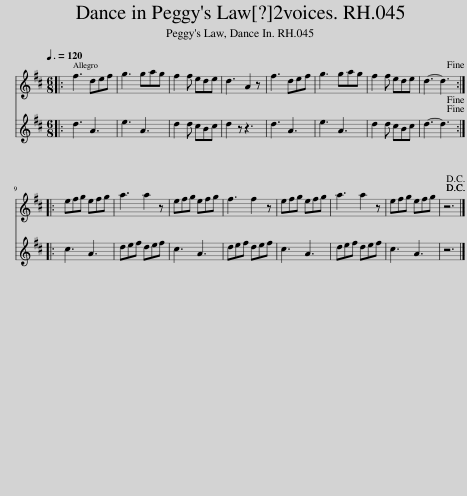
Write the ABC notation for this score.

X:1
%%score 1 2
L:1/8
Q:3/8=120
M:6/8
I:linebreak $
K:D
V:1 treble
V:2 treble
V:1
|: f3 def | g3 gag | f2 f ede | d3 A2 z | f3 def | %5
 g3 gag | f2 f ede | d3- d3!fine! ::$ efg efg | a3 a2 z | %10
 efg efg | f3 f2 z | efg efg | a3 a2 z | efg efg | %15
 z6!D.C.! |] %16
V:2
|: d3 A3 | e3 A3 | d2 d cBc | d2 z z3 | d3 A3 | %5
 e3 A3 | d2 d cBc | d3- d3 ::$ c3 A3 | def def | %10
 c3 A3 | def def | c3 A3 | def def | c3 A3 | %15
 z6 |] %16
